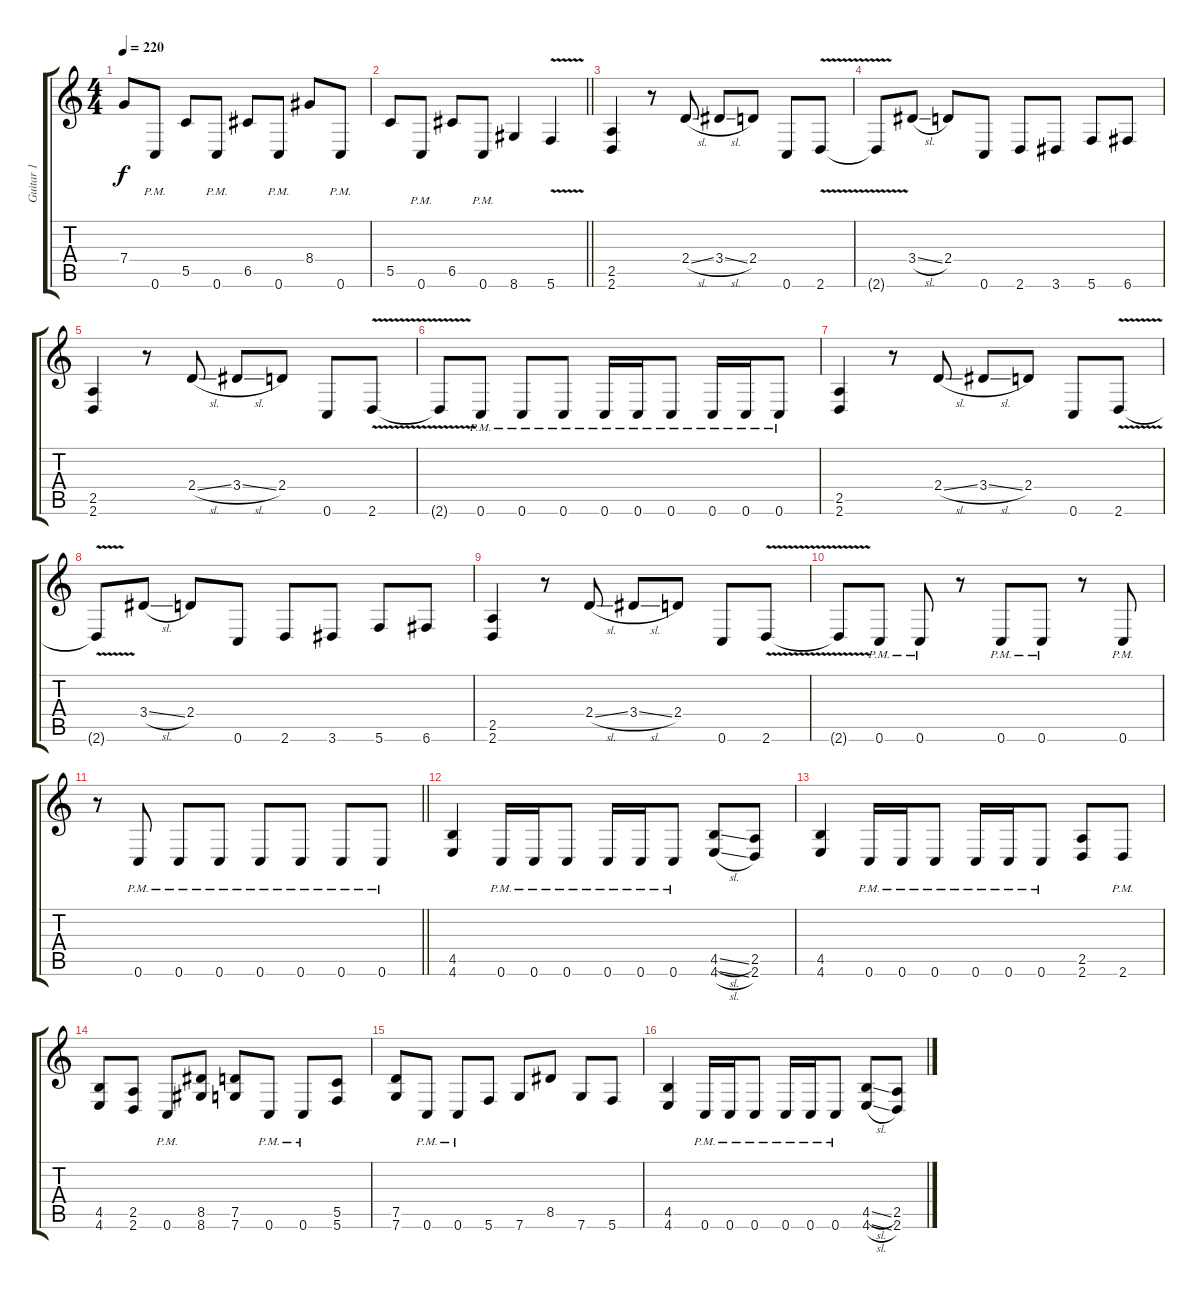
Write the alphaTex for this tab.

\track ("Guitar 1" "Guitar 1") {instrument distortionguitar}
\staff {score tabs}
\tuning (D4 A3 F3 C3 G2 C2) {hide}
\ts (4 4)
\tempo 220
\clef g2
\ks c
7.4.8{dy f} 0.6{pm}.8 5.5.8 0.6{pm}.8 6.5.8 0.6{pm}.8 8.4.8 0.6{pm}.8 |
\barLineRight lightlight
5.5.8 0.6{pm}.8 6.5.8 0.6{pm}.8 8.6.4 5.6{v}.4 |
(2.5 2.6).4 r.8 2.4{sl}.8 3.4{sl}.8 2.4.8 0.6.8 2.6{v}.8 |
2.6{t}.8 3.4{sl}.8 2.4.8 0.6.8 2.6.8 3.6.8 5.6.8 6.6.8 |
(2.5 2.6).4 r.8 2.4{sl}.8 3.4{sl}.8 2.4.8 0.6.8 2.6{v}.8 |
2.6{t}.8 0.6{pm}.8 0.6{pm}.8 0.6{pm}.8 0.6{pm}.16 0.6{pm}.16 0.6{pm}.8 0.6{pm}.16 0.6{pm}.16 0.6{pm}.8 |
(2.5 2.6).4 r.8 2.4{sl}.8 3.4{sl}.8 2.4.8 0.6.8 2.6{v}.8 |
2.6{t}.8 3.4{sl}.8 2.4.8 0.6.8 2.6.8 3.6.8 5.6.8 6.6.8 |
(2.5 2.6).4 r.8 2.4{sl}.8 3.4{sl}.8 2.4.8 0.6.8 2.6{v}.8 |
2.6{t}.8 0.6{pm}.8 0.6{pm}.8 r.8 0.6{pm}.8 0.6{pm}.8 r.8 0.6{pm}.8 |
\barLineRight lightlight
r.8 0.6{pm}.8 0.6{pm}.8 0.6{pm}.8 0.6{pm}.8 0.6{pm}.8 0.6{pm}.8 0.6{pm}.8 |
(4.5 4.6).4 0.6{pm}.16 0.6{pm}.16 0.6{pm}.8 0.6{pm}.16 0.6{pm}.16 0.6{pm}.8 (4.5{sl} 4.6{sl}).8 (2.5 2.6).8 |
(4.5 4.6).4 0.6{pm}.16 0.6{pm}.16 0.6{pm}.8 0.6{pm}.16 0.6{pm}.16 0.6{pm}.8 (2.5 2.6).8 2.6{pm}.8 |
(4.5 4.6).8 (2.5 2.6).8 0.6{pm}.8 (8.5 8.6).8 (7.5 7.6).8 0.6{pm}.8 0.6{pm}.8 (5.5 5.6).8 |
(7.5 7.6).8 0.6{pm}.8 0.6{pm}.8 5.6.8 7.6.8 8.5.8 7.6.8 5.6.8 |
(4.5 4.6).4 0.6{pm}.16 0.6{pm}.16 0.6{pm}.8 0.6{pm}.16 0.6{pm}.16 0.6{pm}.8 (4.5{sl} 4.6{sl}).8 (2.5 2.6).8
